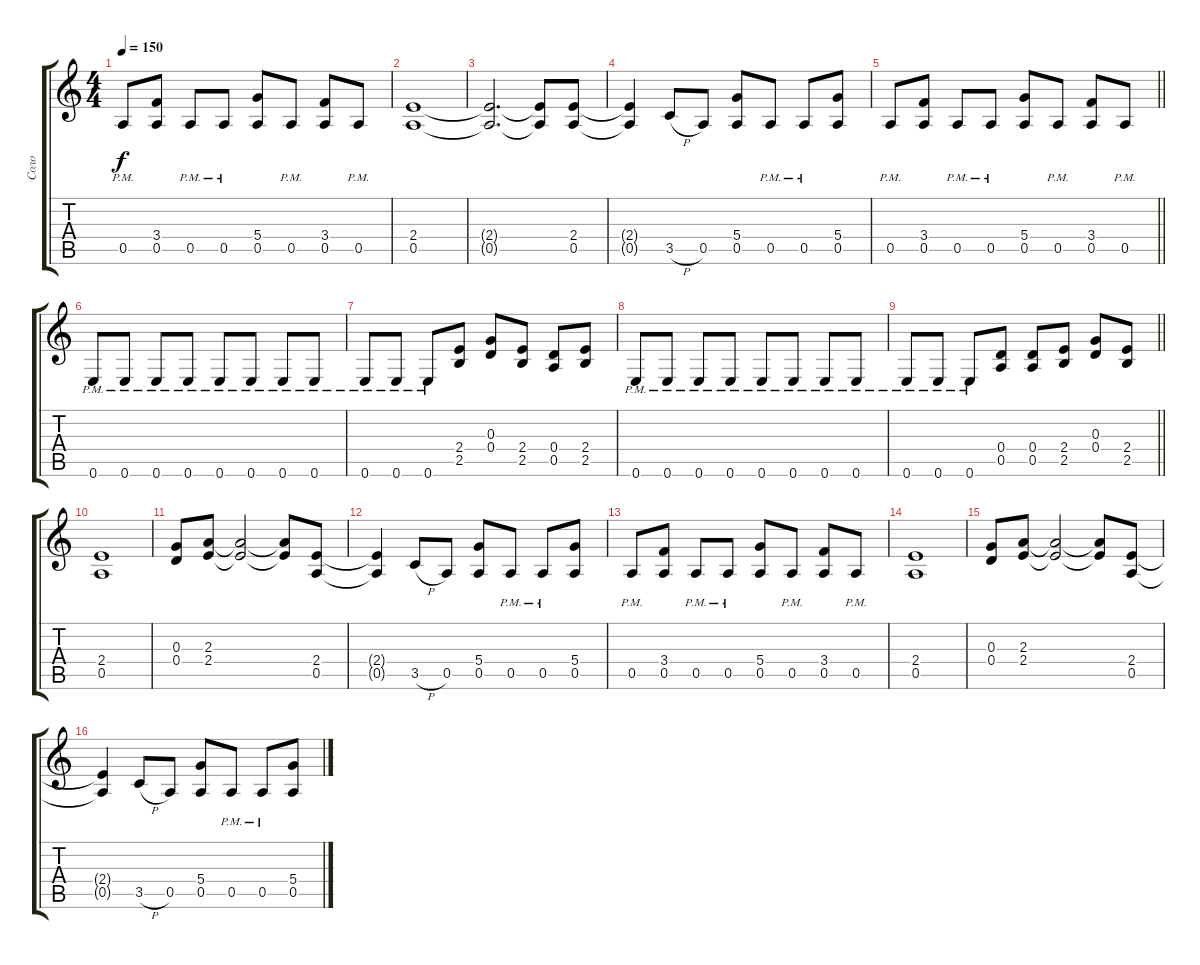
\track ("Соло" "Соло") {instrument distortionguitar}
\staff {score tabs}
\tuning (E4 B3 G3 D3 A2 E2) {hide}
\ts (4 4)
\tempo 150
\clef g2
\ks c
0.5{pm}.8{dy f} (3.4 0.5).8 0.5{pm}.8 0.5{pm}.8 (5.4 0.5).8 0.5{pm}.8 (3.4 0.5).8 0.5{pm}.8 |
(2.4 0.5).1 |
(2.4{t} 0.5{t}).2{d} (2.4{t} 0.5{t}).8 (2.4 0.5).8 |
(2.4{t} 0.5{t}).4 3.5{h}.8 0.5.8 (5.4 0.5).8 0.5{pm}.8 0.5{pm}.8 (5.4 0.5).8 |
\barLineRight lightlight
0.5{pm}.8 (3.4 0.5).8 0.5{pm}.8 0.5{pm}.8 (5.4 0.5).8 0.5{pm}.8 (3.4 0.5).8 0.5{pm}.8 |
0.6{pm}.8 0.6{pm}.8 0.6{pm}.8 0.6{pm}.8 0.6{pm}.8 0.6{pm}.8 0.6{pm}.8 0.6{pm}.8 |
0.6{pm}.8 0.6{pm}.8 0.6{pm}.8 (2.4 2.5).8 (0.3 0.4).8 (2.4 2.5).8 (0.4 0.5).8 (2.4 2.5).8 |
0.6{pm}.8 0.6{pm}.8 0.6{pm}.8 0.6{pm}.8 0.6{pm}.8 0.6{pm}.8 0.6{pm}.8 0.6{pm}.8 |
\barLineRight lightlight
0.6{pm}.8 0.6{pm}.8 0.6{pm}.8 (0.4 0.5).8 (0.4 0.5).8 (2.4 2.5).8 (0.3 0.4).8 (2.4 2.5).8 |
(2.4 0.5).1 |
(0.3 0.4).8 (2.3 2.4).8 (2.3{t} 2.4{t}).2 (2.3{t} 2.4{t}).8 (2.4 0.5).8 |
(2.4{t} 0.5{t}).4 3.5{h}.8 0.5.8 (5.4 0.5).8 0.5{pm}.8 0.5{pm}.8 (5.4 0.5).8 |
0.5{pm}.8 (3.4 0.5).8 0.5{pm}.8 0.5{pm}.8 (5.4 0.5).8 0.5{pm}.8 (3.4 0.5).8 0.5{pm}.8 |
(2.4 0.5).1 |
(0.3 0.4).8 (2.3 2.4).8 (2.3{t} 2.4{t}).2 (2.3{t} 2.4{t}).8 (2.4 0.5).8 |
(2.4{t} 0.5{t}).4 3.5{h}.8 0.5.8 (5.4 0.5).8 0.5{pm}.8 0.5{pm}.8 (5.4 0.5).8
